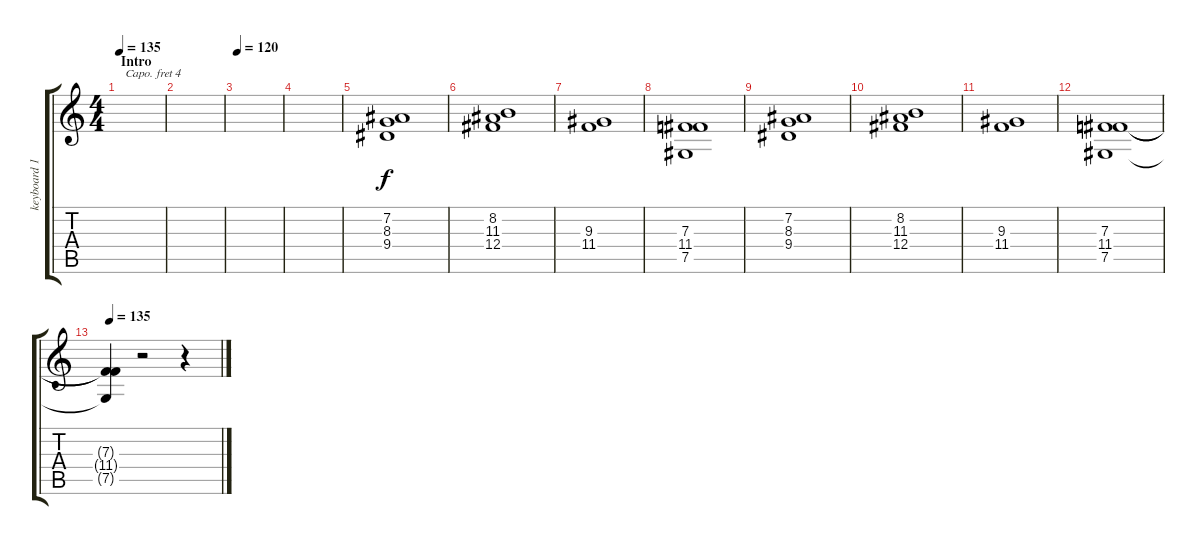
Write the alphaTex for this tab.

\track ("keyboard 1" "keyboard 1") {instrument stringensemble1}
\staff {score tabs}
\capo 4
\tuning (E4 B3 G3 D3 A2 E2) {hide}
\ts (4 4)
\section ("" "Intro")
\tempo 135
\tempo 120
\tempo 135
\clef g2
\ks c
|
|
\tempo 120
|
|
(7.2 8.3 9.4).1 |
(8.2 11.3 12.4).1 |
(9.3 11.4).1 |
(7.3 11.4 7.5).1 |
(7.2 8.3 9.4).1 |
(8.2 11.3 12.4).1 |
(9.3 11.4).1 |
(7.3 11.4 7.5).1 |
\tempo 135
(7.3{t} 11.4{t} 7.5{t}).4 r.2 r.4
